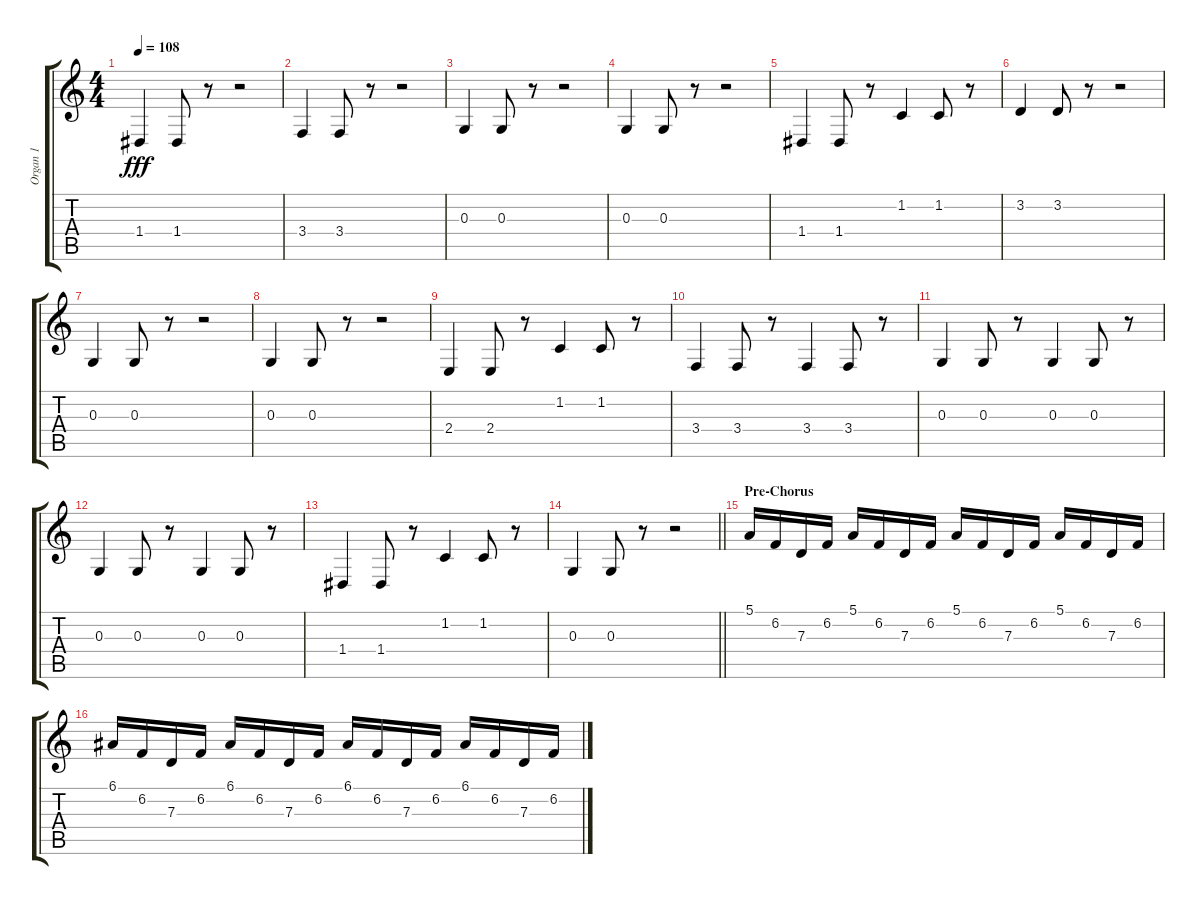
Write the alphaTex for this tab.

\track ("Organ 1" "Organ 1") {instrument drawbarorgan}
\staff {score tabs}
\tuning (E4 B3 G3 D3 A2 E2) {hide}
\ts (4 4)
\tempo 108
\clef g2
\ks c
1.4.4{dy fff} 1.4.8 r.8 r.2 |
3.4.4 3.4.8 r.8 r.2 |
0.3.4 0.3.8 r.8 r.2 |
0.3.4 0.3.8 r.8 r.2 |
1.4.4 1.4.8 r.8 1.2.4 1.2.8 r.8 |
3.2.4 3.2.8 r.8 r.2 |
0.3.4 0.3.8 r.8 r.2 |
0.3.4 0.3.8 r.8 r.2 |
2.4.4 2.4.8 r.8 1.2.4 1.2.8 r.8 |
3.4.4 3.4.8 r.8 3.4.4 3.4.8 r.8 |
0.3.4 0.3.8 r.8 0.3.4 0.3.8 r.8 |
0.3.4 0.3.8 r.8 0.3.4 0.3.8 r.8 |
1.4.4 1.4.8 r.8 1.2.4 1.2.8 r.8 |
\barLineRight lightlight
0.3.4 0.3.8 r.8 r.2 |
\section ("" "Pre-Chorus")
5.1.16 6.2.16 7.3.16 6.2.16 5.1.16 6.2.16 7.3.16 6.2.16 5.1.16 6.2.16 7.3.16 6.2.16 5.1.16 6.2.16 7.3.16 6.2.16 |
6.1.16 6.2.16 7.3.16 6.2.16 6.1.16 6.2.16 7.3.16 6.2.16 6.1.16 6.2.16 7.3.16 6.2.16 6.1.16 6.2.16 7.3.16 6.2.16
